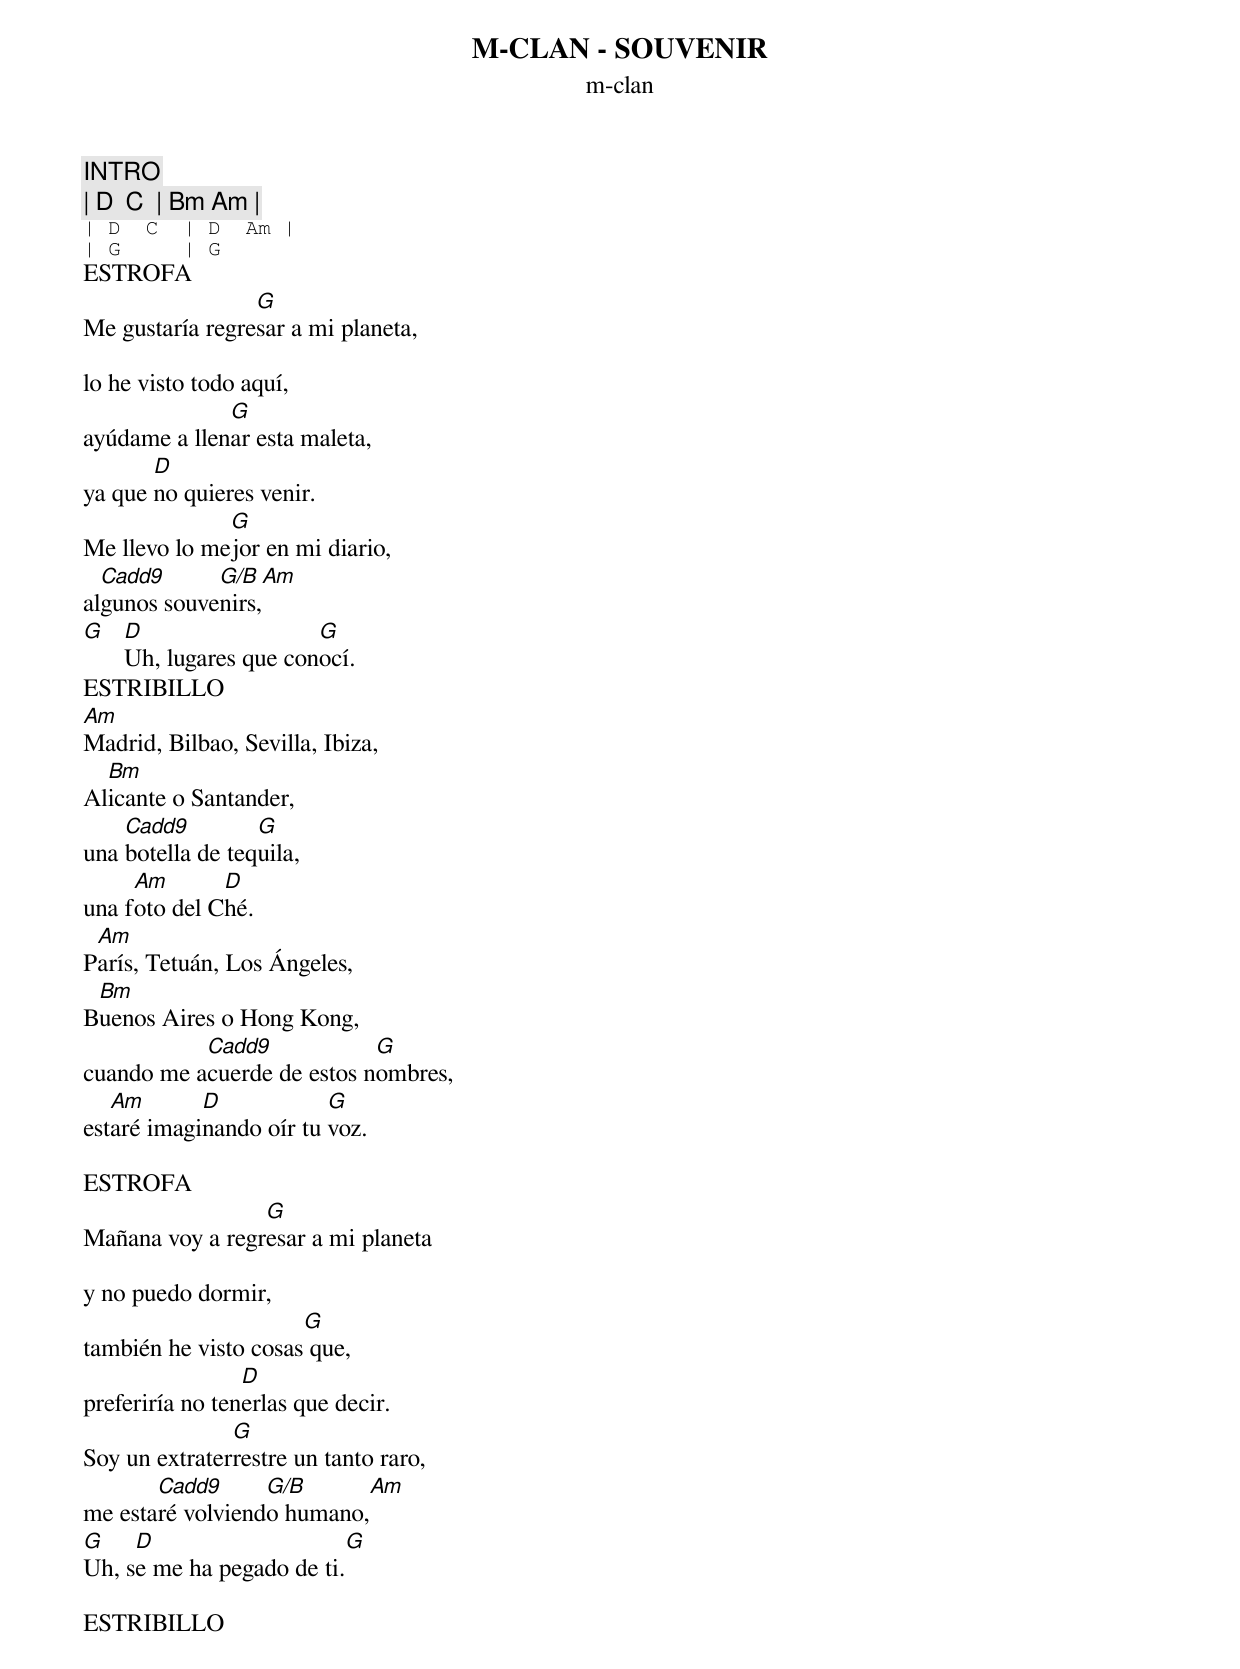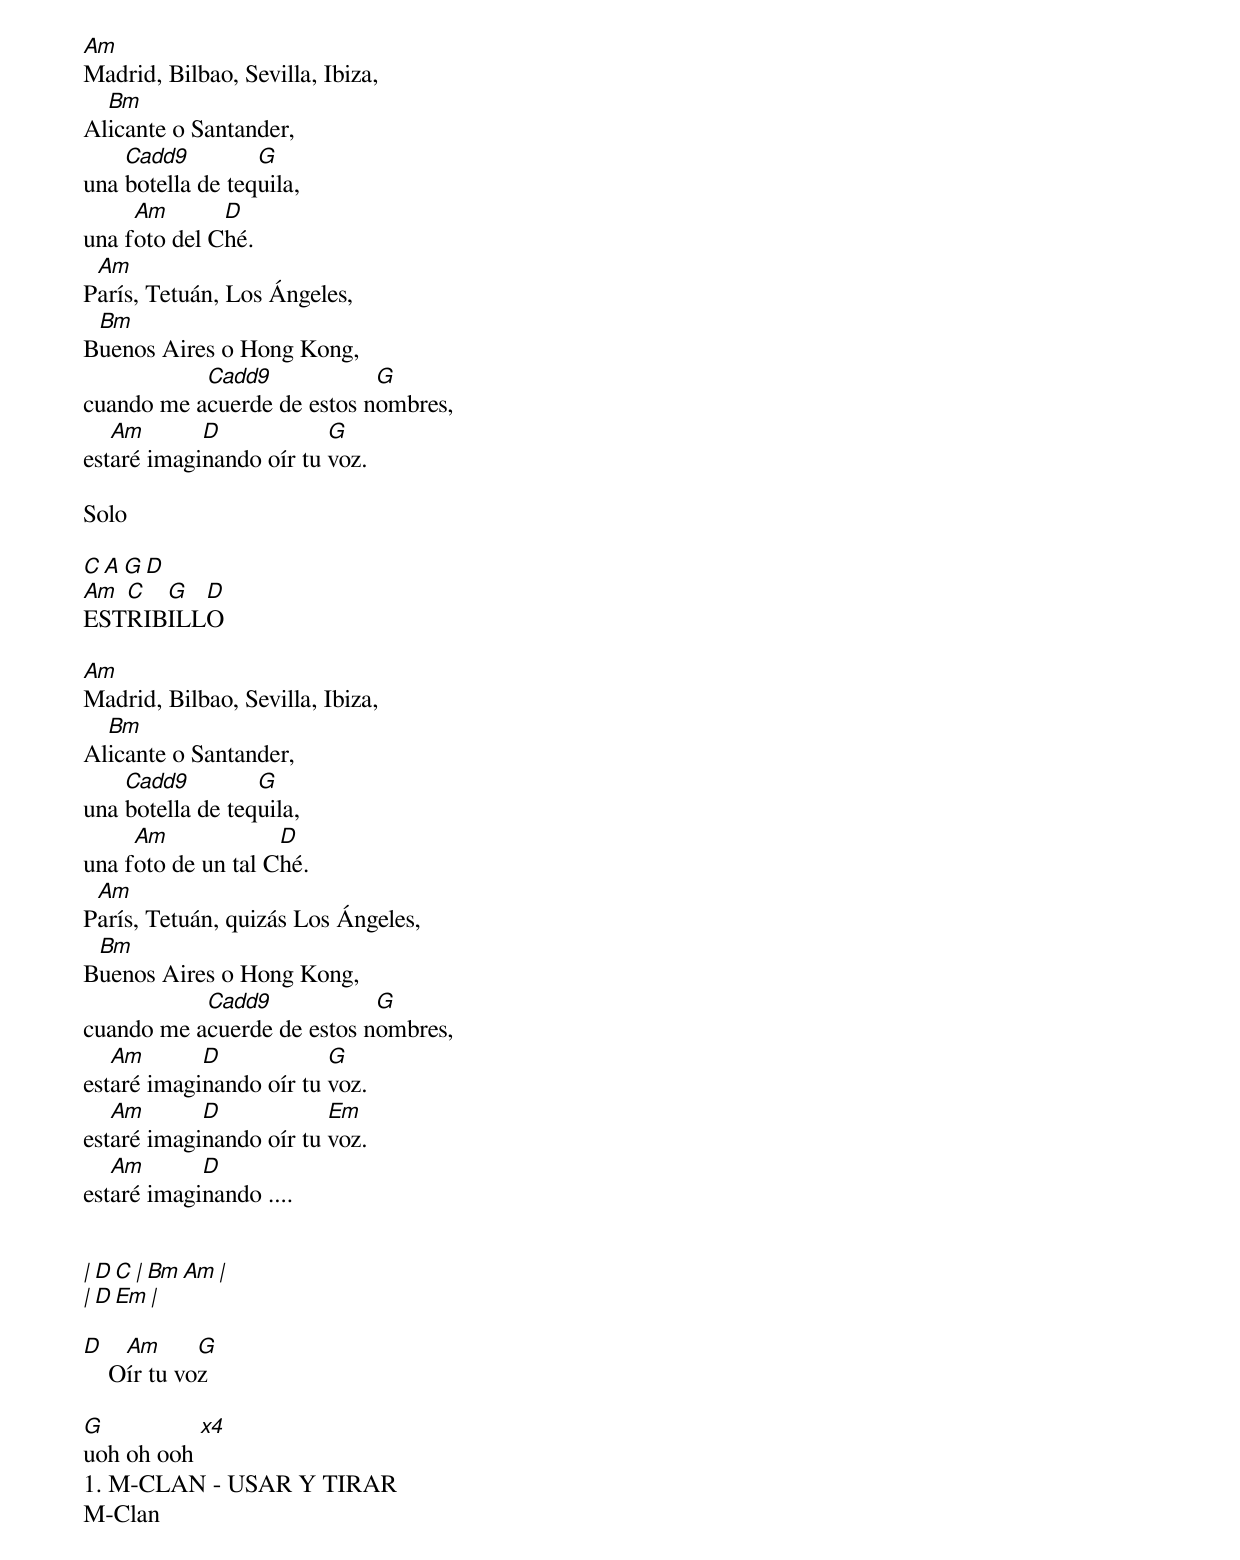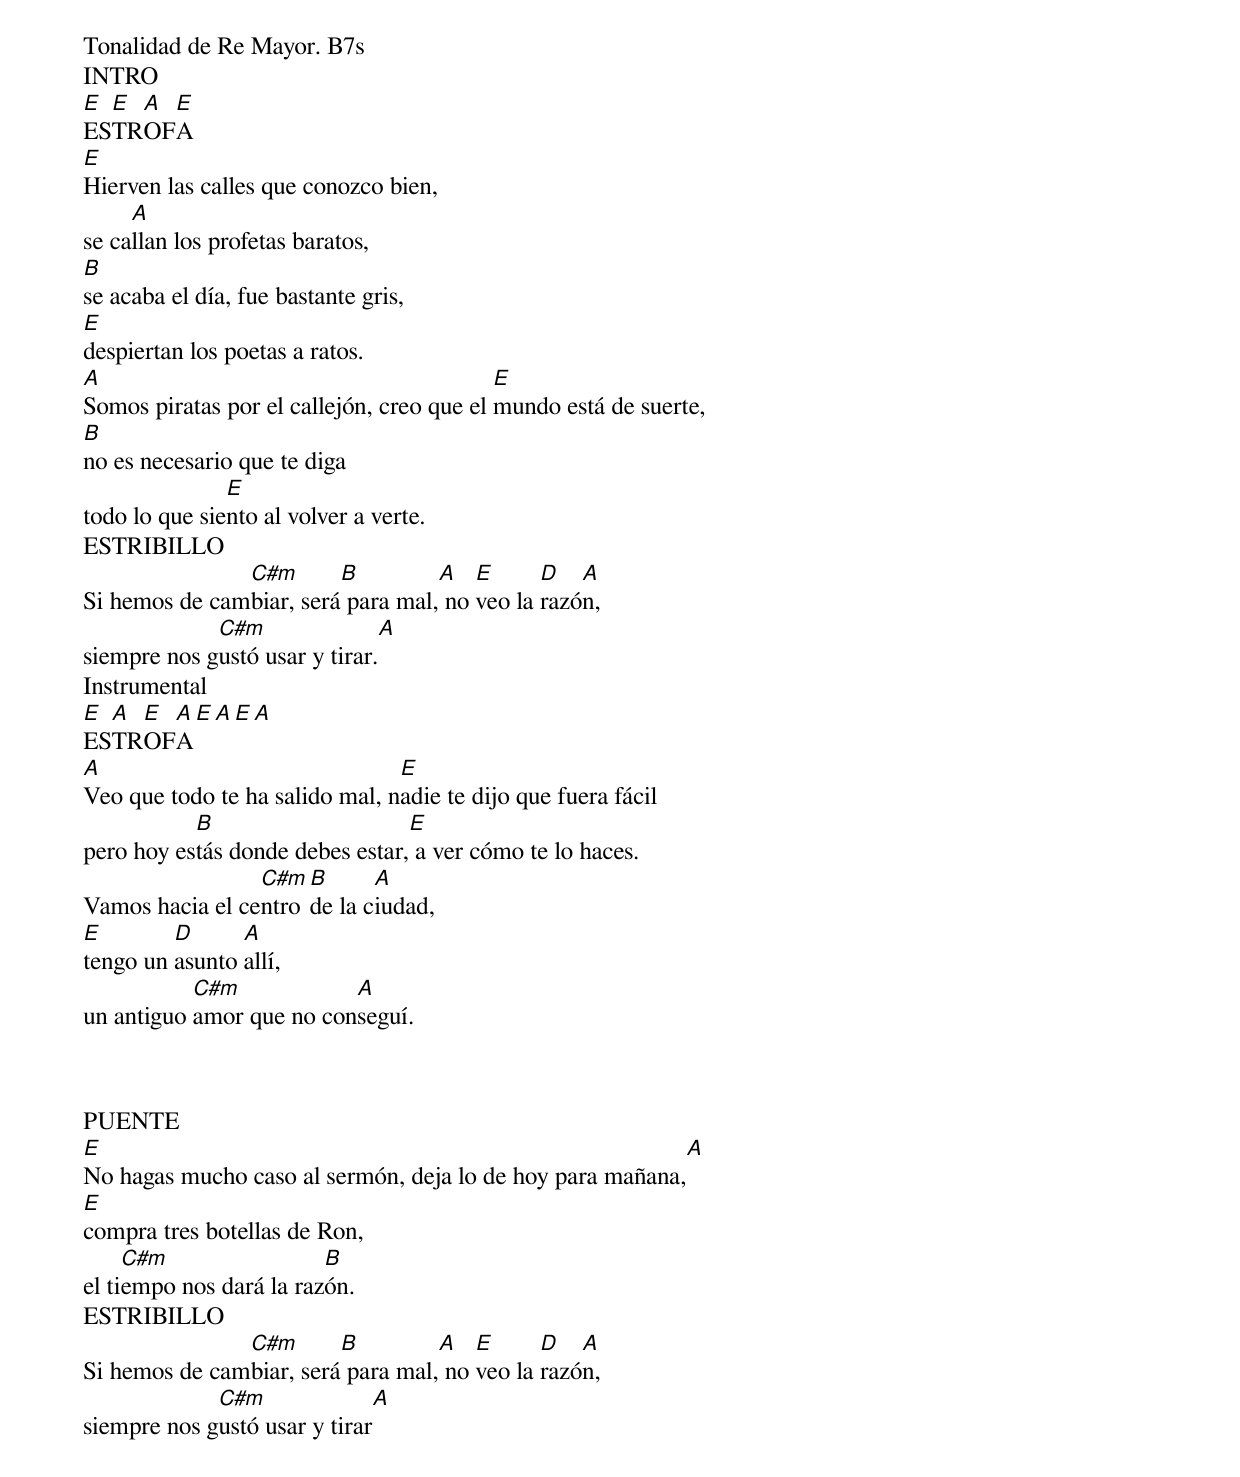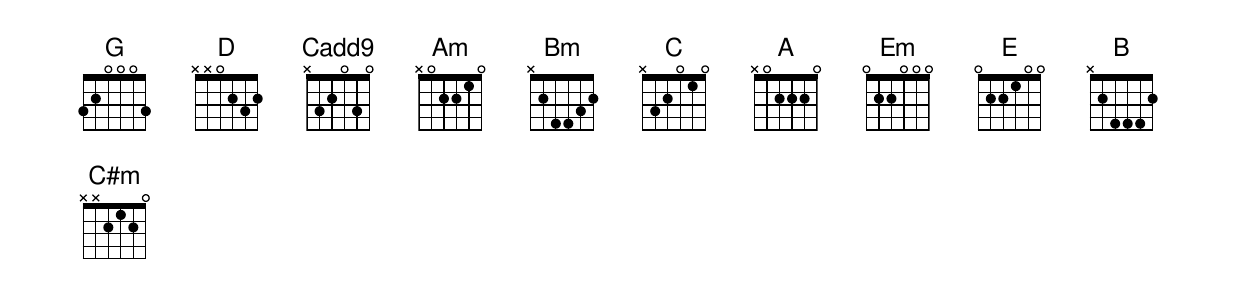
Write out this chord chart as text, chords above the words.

M-CLAN - SOUVENIR
m-clan

INTRO
| D  C  | Bm Am |
| D  C  | D  Am |
| G     | G
ESTROFA
                 G
Me gustaría regresar a mi planeta,

lo he visto todo aquí,
              G
ayúdame a llenar esta maleta,
       D
ya que no quieres venir.
              G
Me llevo lo mejor en mi diario,
  Cadd9      G/B     Am
algunos souvenirs,
G  D                  G
   Uh, lugares que conocí.
ESTRIBILLO
Am
Madrid, Bilbao, Sevilla, Ibiza,
  Bm
Alicante o Santander,
    Cadd9         G
una botella de tequila,
     Am       D
una foto del Ché.
 Am
París, Tetuán, Los Ángeles,
 Bm
Buenos Aires o Hong Kong,
           Cadd9            G
cuando me acuerde de estos nombres,
   Am       D            G
estaré imaginando oír tu voz.

ESTROFA
                 G
Mañana voy a regresar a mi planeta

y no puedo dormir,
                      G
también he visto cosas que,
                 D
preferiría no tenerlas que decir.
               G
Soy un extraterrestre un tanto raro,
       Cadd9      G/B        Am
me estaré volviendo humano,
G    D                     G
Uh, se me ha pegado de ti.

ESTRIBILLO
Am
Madrid, Bilbao, Sevilla, Ibiza,
  Bm
Alicante o Santander,
    Cadd9         G
una botella de tequila,
     Am       D
una foto del Ché.
 Am
París, Tetuán, Los Ángeles,
 Bm
Buenos Aires o Hong Kong,
           Cadd9            G
cuando me acuerde de estos nombres,
   Am       D            G
estaré imaginando oír tu voz.

Solo

C  A  G  D
Am C  G  D
ESTRIBILLO

Am
Madrid, Bilbao, Sevilla, Ibiza,
  Bm
Alicante o Santander,
    Cadd9         G
una botella de tequila,
     Am             D
una foto de un tal Ché.
 Am
París, Tetuán, quizás Los Ángeles,
 Bm
Buenos Aires o Hong Kong,
           Cadd9            G
cuando me acuerde de estos nombres,
   Am       D            G
estaré imaginando oír tu voz.
   Am       D            Em
estaré imaginando oír tu voz.
   Am       D
estaré imaginando ....


| D  C  | Bm Am |
| D  Em |

D    Am      G
    Oír tu voz

G
uoh oh ooh [x4]
1. M-CLAN - USAR Y TIRAR
M-Clan
Tonalidad de Re Mayor. B7s
INTRO
E E A E
ESTROFA
E
Hierven las calles que conozco bien,
     A
se callan los profetas baratos,
B
se acaba el día, fue bastante gris,
E
despiertan los poetas a ratos.
A				           E
Somos piratas por el callejón, creo que el mundo está de suerte,
B
no es necesario que te diga
               E
todo lo que siento al volver a verte.
ESTRIBILLO
               C#m	 B         A   E      D   A
Si hemos de cambiar, será para mal, no veo la razón,
             C#m	            A
siempre nos gustó usar y tirar.
Instrumental
E A E A E A E A
ESTROFA
A                               E
Veo que todo te ha salido mal, nadie te dijo que fuera fácil
           B                     E
pero hoy estás donde debes estar, a ver cómo te lo haces.
                 C#m  B      A
Vamos hacia el centro de la ciudad,
E        D      A
tengo un asunto allí,
           C#m            A
un antiguo amor que no conseguí.



PUENTE
E				                           A
No hagas mucho caso al sermón, deja lo de hoy para mañana,
E
compra tres botellas de Ron,
     C#m                 B
el tiempo nos dará la razón.
ESTRIBILLO
               C#m	 B         A   E      D   A
Si hemos de cambiar, será para mal, no veo la razón,
             C#m	            A
siempre nos gustó usar y tirar
